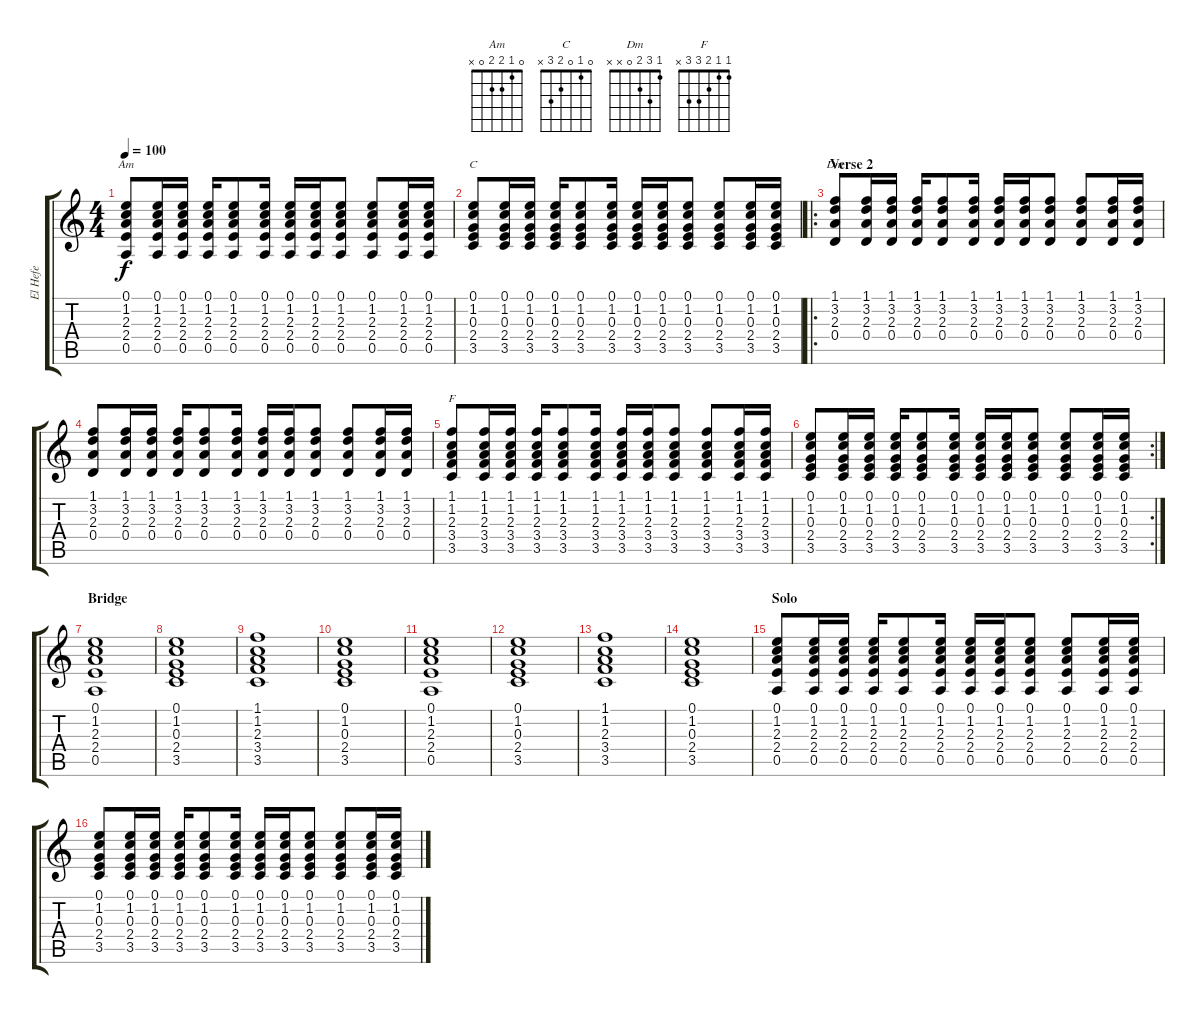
\track ("El Hefe" "El Hefe") {instrument overdrivenguitar}
\staff {score tabs}
\tuning (E4 B3 G3 D3 A2 E2) {hide}
\chord ("Am" 0 1 2 2 0 x)
\chord ("C" 0 1 0 2 3 x)
\chord ("Dm" 1 3 2 0 x x)
\chord ("F" 1 1 2 3 3 x)
\ts (4 4)
\tempo 100
\clef g2
\ks c
(0.1 1.2 2.3 2.4 0.5).8{ch "Am" dy f} (0.1 1.2 2.3 2.4 0.5).16 (0.1 1.2 2.3 2.4 0.5).16 (0.1 1.2 2.3 2.4 0.5).16 (0.1 1.2 2.3 2.4 0.5).8 (0.1 1.2 2.3 2.4 0.5).16 (0.1 1.2 2.3 2.4 0.5).16 (0.1 1.2 2.3 2.4 0.5).16 (0.1 1.2 2.3 2.4 0.5).8 (0.1 1.2 2.3 2.4 0.5).8 (0.1 1.2 2.3 2.4 0.5).16 (0.1 1.2 2.3 2.4 0.5).16 |
(0.1 1.2 0.3 2.4 3.5).8{ch "C"} (0.1 1.2 0.3 2.4 3.5).16 (0.1 1.2 0.3 2.4 3.5).16 (0.1 1.2 0.3 2.4 3.5).16 (0.1 1.2 0.3 2.4 3.5).8 (0.1 1.2 0.3 2.4 3.5).16 (0.1 1.2 0.3 2.4 3.5).16 (0.1 1.2 0.3 2.4 3.5).16 (0.1 1.2 0.3 2.4 3.5).8 (0.1 1.2 0.3 2.4 3.5).8 (0.1 1.2 0.3 2.4 3.5).16 (0.1 1.2 0.3 2.4 3.5).16 |
\ro
\section ("" "Verse 2")
(1.1 3.2 2.3 0.4).8{ch "Dm"} (1.1 3.2 2.3 0.4).16 (1.1 3.2 2.3 0.4).16 (1.1 3.2 2.3 0.4).16 (1.1 3.2 2.3 0.4).8 (1.1 3.2 2.3 0.4).16 (1.1 3.2 2.3 0.4).16 (1.1 3.2 2.3 0.4).16 (1.1 3.2 2.3 0.4).8 (1.1 3.2 2.3 0.4).8 (1.1 3.2 2.3 0.4).16 (1.1 3.2 2.3 0.4).16 |
(1.1 3.2 2.3 0.4).8 (1.1 3.2 2.3 0.4).16 (1.1 3.2 2.3 0.4).16 (1.1 3.2 2.3 0.4).16 (1.1 3.2 2.3 0.4).8 (1.1 3.2 2.3 0.4).16 (1.1 3.2 2.3 0.4).16 (1.1 3.2 2.3 0.4).16 (1.1 3.2 2.3 0.4).8 (1.1 3.2 2.3 0.4).8 (1.1 3.2 2.3 0.4).16 (1.1 3.2 2.3 0.4).16 |
(1.1 1.2 2.3 3.4 3.5).8{ch "F"} (1.1 1.2 2.3 3.4 3.5).16 (1.1 1.2 2.3 3.4 3.5).16 (1.1 1.2 2.3 3.4 3.5).16 (1.1 1.2 2.3 3.4 3.5).8 (1.1 1.2 2.3 3.4 3.5).16 (1.1 1.2 2.3 3.4 3.5).16 (1.1 1.2 2.3 3.4 3.5).16 (1.1 1.2 2.3 3.4 3.5).8 (1.1 1.2 2.3 3.4 3.5).8 (1.1 1.2 2.3 3.4 3.5).16 (1.1 1.2 2.3 3.4 3.5).16 |
\rc 2
(0.1 1.2 0.3 2.4 3.5).8 (0.1 1.2 0.3 2.4 3.5).16 (0.1 1.2 0.3 2.4 3.5).16 (0.1 1.2 0.3 2.4 3.5).16 (0.1 1.2 0.3 2.4 3.5).8 (0.1 1.2 0.3 2.4 3.5).16 (0.1 1.2 0.3 2.4 3.5).16 (0.1 1.2 0.3 2.4 3.5).16 (0.1 1.2 0.3 2.4 3.5).8 (0.1 1.2 0.3 2.4 3.5).8 (0.1 1.2 0.3 2.4 3.5).16 (0.1 1.2 0.3 2.4 3.5).16 |
\section ("" "Bridge")
(0.1 1.2 2.3 2.4 0.5).1{volume 14 balance 8} |
(0.1 1.2 0.3 2.4 3.5).1 |
(1.1 1.2 2.3 3.4 3.5).1 |
(0.1 1.2 0.3 2.4 3.5).1 |
(0.1 1.2 2.3 2.4 0.5).1 |
(0.1 1.2 0.3 2.4 3.5).1 |
(1.1 1.2 2.3 3.4 3.5).1 |
(0.1 1.2 0.3 2.4 3.5).1 |
\section ("" "Solo")
(0.1 1.2 2.3 2.4 0.5).8{balance 13} (0.1 1.2 2.3 2.4 0.5).16 (0.1 1.2 2.3 2.4 0.5).16 (0.1 1.2 2.3 2.4 0.5).16 (0.1 1.2 2.3 2.4 0.5).8 (0.1 1.2 2.3 2.4 0.5).16 (0.1 1.2 2.3 2.4 0.5).16 (0.1 1.2 2.3 2.4 0.5).16 (0.1 1.2 2.3 2.4 0.5).8 (0.1 1.2 2.3 2.4 0.5).8 (0.1 1.2 2.3 2.4 0.5).16 (0.1 1.2 2.3 2.4 0.5).16 |
(0.1 1.2 0.3 2.4 3.5).8 (0.1 1.2 0.3 2.4 3.5).16 (0.1 1.2 0.3 2.4 3.5).16 (0.1 1.2 0.3 2.4 3.5).16 (0.1 1.2 0.3 2.4 3.5).8 (0.1 1.2 0.3 2.4 3.5).16 (0.1 1.2 0.3 2.4 3.5).16 (0.1 1.2 0.3 2.4 3.5).16 (0.1 1.2 0.3 2.4 3.5).8 (0.1 1.2 0.3 2.4 3.5).8 (0.1 1.2 0.3 2.4 3.5).16 (0.1 1.2 0.3 2.4 3.5).16
